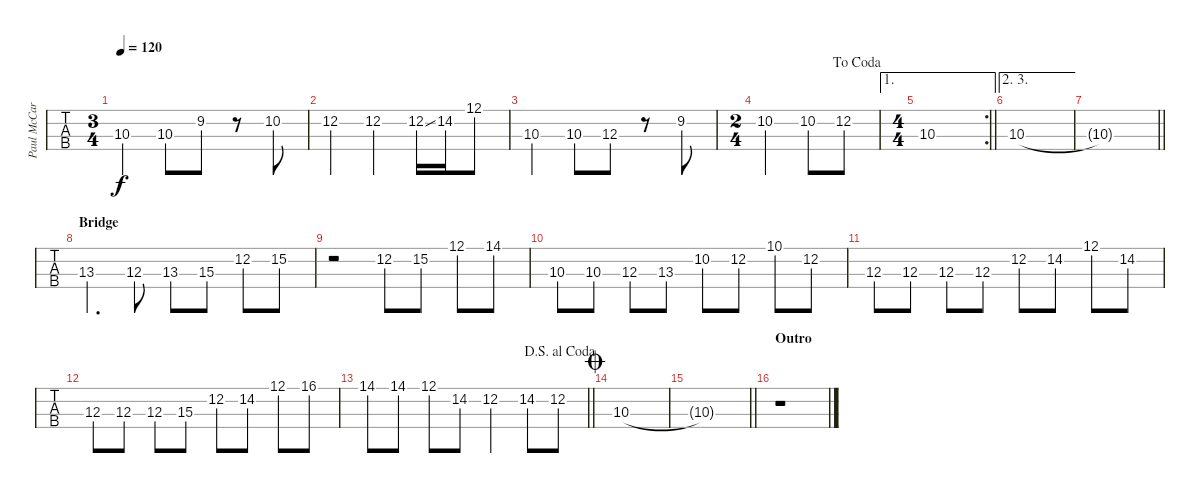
\track ("Paul McCartney's bass" "Paul McCar") {instrument electricbassfinger}
\staff {tabs}
\tuning (G2 D2 A1 E1) {hide}
\ts (3 4)
\tempo 120
\clef f4
\ks c
10.3.4{dy f} 10.3.8 9.2.8 r.8 10.2.8 |
12.2.4 12.2.4 12.2{ss}.16 14.2.16 12.1.8 |
10.3.4 10.3.8 12.3.8 r.8 9.2.8 |
\ts (2 4)
\jump dacoda
10.2.4 10.2.8 12.2.8 |
\ae 1
\rc 2
\ts (4 4)
\barLineRight lightlight
10.3.1 |
\ae (2 3)
10.3.1 |
\barLineRight lightlight
10.3{t}.1 |
\section ("" "Bridge")
13.3.4{d} 12.3.8 13.3.8 15.3.8 12.2.8 15.2.8 |
r.2 12.2.8 15.2.8 12.1.8 14.1.8 |
10.3.8 10.3.8 12.3.8 13.3.8 10.2.8 12.2.8 10.1.8 12.2.8 |
12.3.8 12.3.8 12.3.8 12.3.8 12.2.8 14.2.8 12.1.8 14.2.8 |
12.3.8 12.3.8 12.3.8 15.3.8 12.2.8 14.2.8 12.1.8 16.1.8 |
\jump dalsegnoalcoda
\barLineRight lightlight
14.1.8 14.1.8 12.1.8 14.2.8 12.2.4 14.2.8 12.2.8 |
\jump coda
10.3.1 |
\barLineRight lightlight
10.3{t}.1 |
\section ("" "Outro")
r.1
